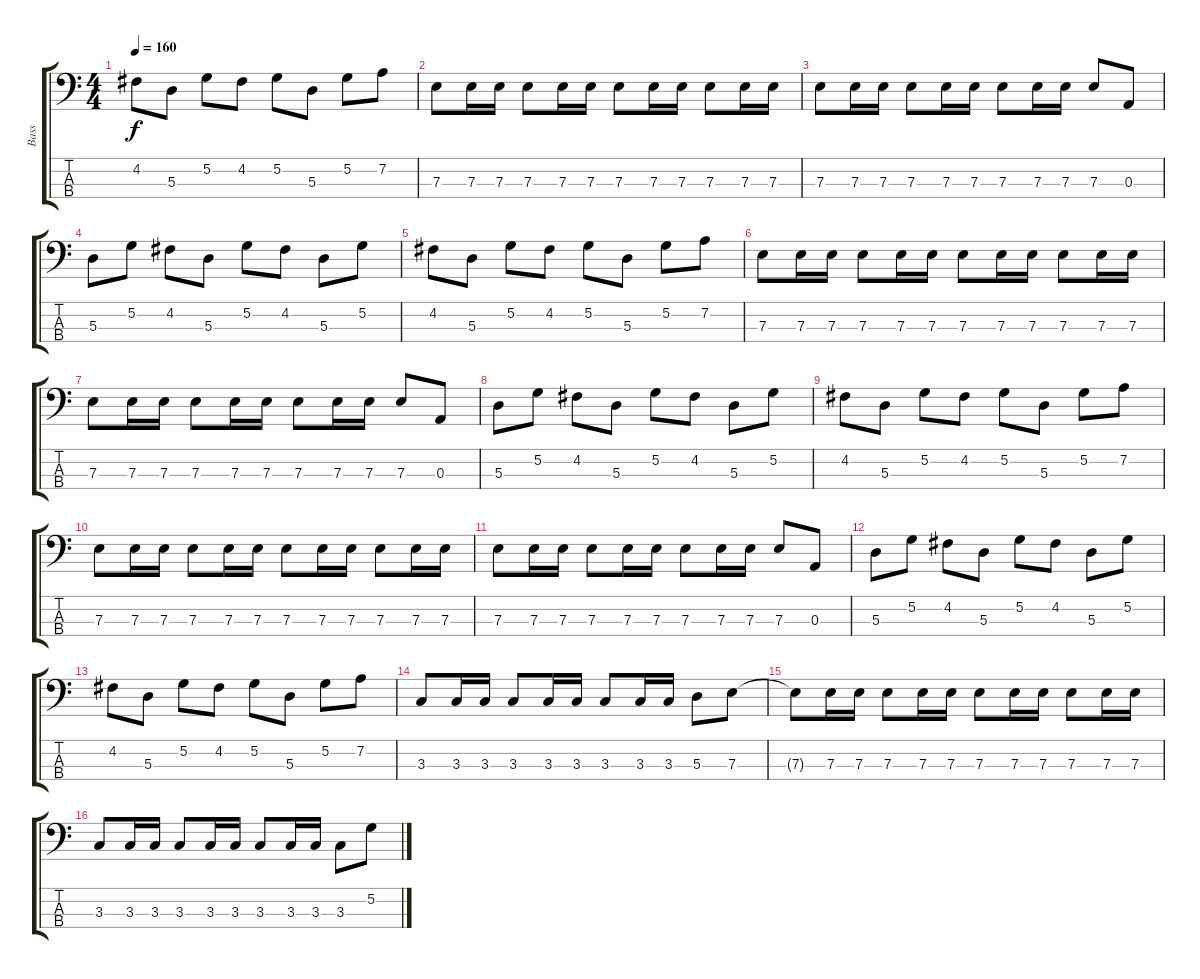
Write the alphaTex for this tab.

\track ("Bass" "Bass") {instrument electricbassfinger}
\staff {score tabs}
\tuning (G2 D2 A1 E1) {hide}
\ts (4 4)
\tempo 160
\clef f4
\ks c
4.2.8{dy f} 5.3.8 5.2.8 4.2.8 5.2.8 5.3.8 5.2.8 7.2.8 |
7.3.8 7.3.16 7.3.16 7.3.8 7.3.16 7.3.16 7.3.8 7.3.16 7.3.16 7.3.8 7.3.16 7.3.16 |
7.3.8 7.3.16 7.3.16 7.3.8 7.3.16 7.3.16 7.3.8 7.3.16 7.3.16 7.3.8 0.3.8 |
5.3.8 5.2.8 4.2.8 5.3.8 5.2.8 4.2.8 5.3.8 5.2.8 |
4.2.8 5.3.8 5.2.8 4.2.8 5.2.8 5.3.8 5.2.8 7.2.8 |
7.3.8 7.3.16 7.3.16 7.3.8 7.3.16 7.3.16 7.3.8 7.3.16 7.3.16 7.3.8 7.3.16 7.3.16 |
7.3.8 7.3.16 7.3.16 7.3.8 7.3.16 7.3.16 7.3.8 7.3.16 7.3.16 7.3.8 0.3.8 |
5.3.8 5.2.8 4.2.8 5.3.8 5.2.8 4.2.8 5.3.8 5.2.8 |
4.2.8 5.3.8 5.2.8 4.2.8 5.2.8 5.3.8 5.2.8 7.2.8 |
7.3.8 7.3.16 7.3.16 7.3.8 7.3.16 7.3.16 7.3.8 7.3.16 7.3.16 7.3.8 7.3.16 7.3.16 |
7.3.8 7.3.16 7.3.16 7.3.8 7.3.16 7.3.16 7.3.8 7.3.16 7.3.16 7.3.8 0.3.8 |
5.3.8 5.2.8 4.2.8 5.3.8 5.2.8 4.2.8 5.3.8 5.2.8 |
4.2.8 5.3.8 5.2.8 4.2.8 5.2.8 5.3.8 5.2.8 7.2.8 |
3.3.8 3.3.16 3.3.16 3.3.8 3.3.16 3.3.16 3.3.8 3.3.16 3.3.16 5.3.8 7.3.8 |
7.3{t}.8 7.3.16 7.3.16 7.3.8 7.3.16 7.3.16 7.3.8 7.3.16 7.3.16 7.3.8 7.3.16 7.3.16 |
3.3.8 3.3.16 3.3.16 3.3.8 3.3.16 3.3.16 3.3.8 3.3.16 3.3.16 3.3.8 5.2.8
